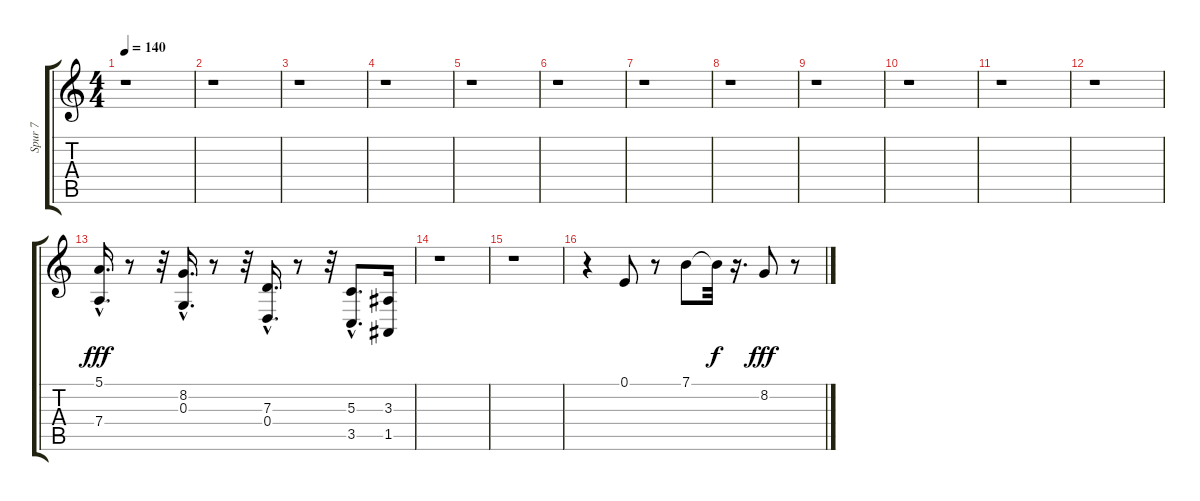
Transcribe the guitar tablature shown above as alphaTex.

\track ("Spur 7" "Spur 7") {instrument voiceoohs}
\staff {score tabs}
\tuning (E4 B3 G3 D3 A2 E2) {hide}
\ts (4 4)
\tempo 140
\clef g2
\ks c
r.1{dy fff} |
r.1 |
r.1 |
r.1 |
r.1 |
r.1 |
r.1 |
r.1 |
r.1 |
r.1 |
r.1 |
r.1 |
(5.1{hac} 7.4{hac}).16{d} r.8 r.32 (8.2{hac} 0.3{hac}).16{d} r.8 r.32 (7.3{hac} 0.4{hac}).16{d} r.8 r.32 (5.3{hac} 3.5{hac}).8{d} (3.3 1.5).16 |
r.1 |
r.1 |
r.4 0.1.8{balance 4} r.8 7.1.8 7.1{t}.32{dy f} r.16{d} 8.2.8{dy fff} r.8
